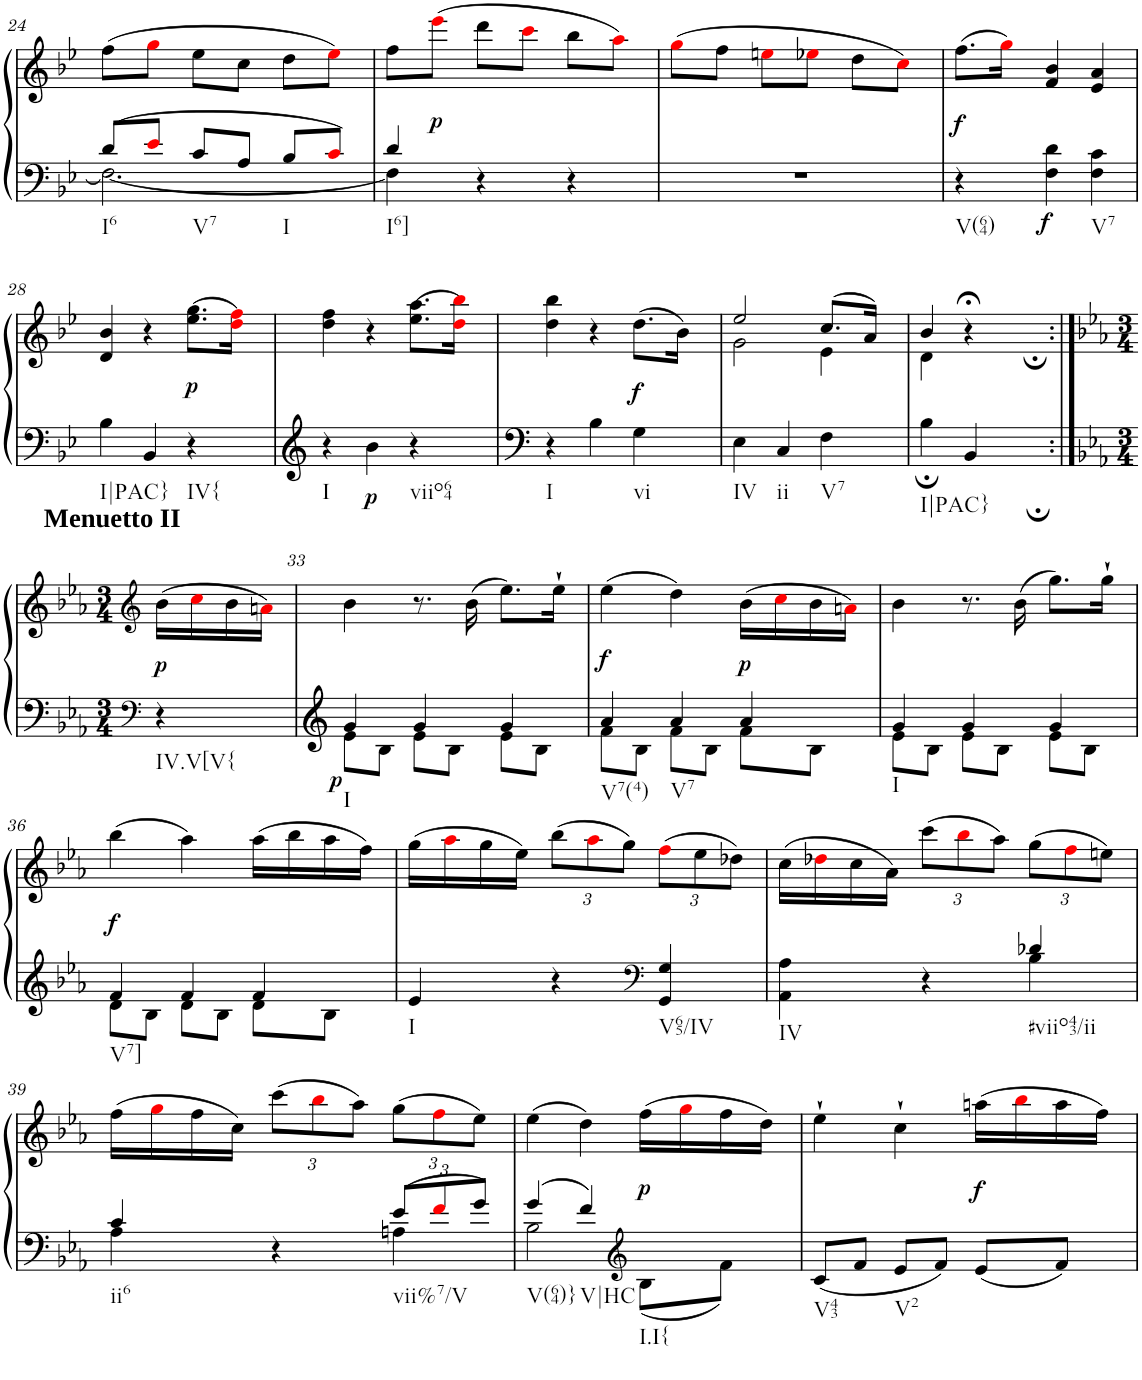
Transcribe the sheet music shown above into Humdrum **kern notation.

**kern	**kern	**dynam
*part1	*part1	*part1
*staff2	*staff1	*staff1/2
*I"Klavier linke Hand	*	*
!!LO:PB:g=z
*clefF4	*clefG2	*
*k[b-e-]	*k[b-e-]	*
*M3/4	*M3/4	*
=24	=24	=24
*^	*	*
!LO:TX:b:t=I6	!	!	!
8d/L	2.F\_	(8ff\L	.
8e-i/J	.	8ggi\J	.
!LO:TX:b:t=V7	!	!	!
8c/L	.	8ee-\L	.
8A/J	.	8cc\J	.
!LO:TX:b:t=I	!	!	!
8B-/L	.	8dd\L	.
8ci/J	.	8ee-i\J)	.
=25	=25	=25	=25
!LO:TX:b:t=I6]	!	!	!
4d/	4F\]	8ff\L	.
!	!	!	!LO:DY:b
.	.	(8eee-i\J	p
4r	4ryy	8ddd\L	.
.	.	8ccci\J	.
4r	4ryy	8bb-\L	.
.	.	8aai\J)	.
=26	=26	=26	=26
2.r	2.ryy	(8ggi\L	.
.	.	8ff\J	.
.	.	8eeni\L	.
.	.	8ee-Xi\J	.
.	.	8dd\L	.
.	.	8cci\J)	.
*v	*v	*	*
=27	=27	=27
!LO:TX:b:t=V(64)	!	!
!	!	!LO:DY:b
4r	(>8.ff\L	f
.	16ggi\Jk)	.
!	!	!LO:DY:b=2
4F\ 4d\	4f/ 4b-/	f
!LO:TX:b:t=V7	!	!
4F\ 4c\	4e-/ 4a/	.
!!LO:LB:g=z
=28	=28	=28
!LO:TX:b:t=I|PAC}	!	!
4B-\	4d/ 4b-/	.
4BB-/	4r	.
!LO:TX:b:t=IV{	!	!
!	!	!LO:DY:b
4r	(8.ee-\ 8.gg\L	p
.	16ddi\ 16ffi\Jk)	.
=29	=29	=29
!LO:TX:b:t=I	!	!
4r	4dd\ 4ff\	.
!	!	!LO:DY:b=2
4b-\	4r	p
!LO:TX:b:t=viio64	!	!
4r	(8.ee-\ 8.aa\L	.
.	16ddi\ 16bb-i\Jk)	.
=30	=30	=30
!LO:TX:b:t=I	!	!
4r	4dd\ 4bb-\	.
4B-\	4r	.
!LO:TX:b:t=vi	!	!
!	!	!LO:DY:b
4G\	(>8.dd\L	f
.	16b-\Jk)	.
=31	=31	=31
*	*^	*
!LO:TX:b:t=IV	!	!	!
4E-\	2ee-/	2g\	.
!LO:TX:b:t=ii	!	!	!
4C/	.	.	.
!LO:TX:b:t=V7	!	!	!
4F\	(8.cc/L	4e-\	.
.	16a/Jk)	.	.
=32	=32	=32	=32
!LO:TX:b:t=I|PAC}	!	!	!
4B-;\	4b-/	4d\	.
4BB-;/	4r;<	4r;yy	.
*	*v	*v	*
!!LO:LB:g=z
=32X2:|!	=32X2:|!	=32X2:|!
*clefF4	*clefG2	*
*k[b-e-a-]	*k[b-e-a-]	*
*M3/4	*M3/4	*
*	*^	*
!	!LO:TX:a:B:t=Menuetto II	!	!
!LO:TX:b:t=IV.V[V{	!	!	!
!	!	!	!LO:DY:b
*	*v	*v	*
4r	(16b-\LL	p
.	16cci\	.
.	16b-\	.
.	16ani\JJ)	.
=33	=33	=33
*^	*	*
!LO:TX:b:t=I	!	!	!
!	!	!	!LO:DY:b=2
4g/	8e-\L	4b-\	p
.	8B-\J	.	.
4g/	8e-\L	8.r	.
.	8B-\J	.	.
.	.	(16b-\	.
4g/	8e-\L	8.ee-\L)	.
.	8B-\J	.	.
.	.	16ee-`\Jk	.
=34	=34	=34	=34
!LO:TX:b:t=V7(4)	!	!	!
!	!	!	!LO:DY:b
4a-/	8f\L	(4ee-\	f
.	8B-\J	.	.
!LO:TX:b:t=V7	!	!	!
4a-/	8f\L	4dd\)	.
.	8B-\J	.	.
!	!	!	!LO:DY:b
4a-/	8f\L	(16b-\LL	p
.	.	16cci\	.
.	8B-\J	16b-\	.
.	.	16ani\JJ)	.
=35	=35	=35	=35
!LO:TX:b:t=I	!	!	!
4g/	8e-\L	4b-\	.
.	8B-\J	.	.
4g/	8e-\L	8.r	.
.	8B-\J	.	.
.	.	(16b-\	.
4g/	8e-\L	8.gg\L)	.
.	8B-\J	.	.
.	.	16gg`\Jk	.
!!LO:LB:g=z
=36	=36	=36	=36
!LO:TX:b:t=V7]	!	!	!
!	!	!	!LO:DY:b
4f/	8d\L	(4bb-\	f
.	8B-\J	.	.
4f/	8d\L	4aa-\)	.
.	8B-\J	.	.
4f/	8d\L	(16aa-\LL	.
.	.	16bb-\	.
.	8B-\J	16aa-\	.
.	.	16ff\JJ)	.
*v	*v	*	*
=37	=37	=37
!LO:TX:b:t=I	!	!
4e-/	(16gg\LL	.
.	16aa-i\	.
.	16gg\	.
.	16ee-\JJ)	.
*	*Xbrackettup	*
4r	(12bb-\L	.
.	12aa-i\	.
.	12gg\J)	.
*clefF4	*	*
!LO:TX:b:t=V65/IV	!	!
4GG/ 4G/	(12ffi\L	.
.	12ee-\	.
.	12dd-X\J)	.
=38	=38	=38
*^	*	*
!LO:TX:b:t=IV	!	!	!
4ryy	4AA-\ 4A-\	(16cc\LL	.
.	.	16dd-Xi\	.
.	.	16cc\	.
.	.	16a-\JJ)	.
4r	4ryy	(12ccc\L	.
.	.	12bb-i\	.
.	.	12aa-\J)	.
!LO:TX:b:t=#viio43/ii	!	!	!
4d-X/	4B-\	(12gg\L	.
.	.	12ffi\	.
.	.	12een\J)	.
!!LO:LB:g=z
=39	=39	=39	=39
!LO:TX:b:t=ii6	!	!	!
4c/	4A-\	(16ff\LL	.
.	.	16ggi\	.
.	.	16ff\	.
.	.	16cc\JJ)	.
4r	4ryy	(12ccc\L	.
.	.	12bb-i\	.
.	.	12aa-\J)	.
*Xbrackettup	*	*	*
!LO:TX:b:t=vii%7/V	!	!	!
12e-/L	4An\	(12gg\L	.
12fi/	.	12ffi\	.
12g/J	.	12ee-\J)	.
=40	=40	=40	=40
!LO:TX:b:t=V(64)}	!	!	!
4g/	2B-\	(4ee-\	.
!LO:TX:b:t=V|HC	!	!	!
4f/	.	4dd\)	.
*clefG2	*	*	*
!LO:TX:b:t=I.I{	!	!	!
!	!	!	!LO:DY:b
4ryy	8B-\L	(16ff\LL	p
.	.	16ggi\	.
.	8f\J	16ff\	.
.	.	16dd\JJ)	.
*v	*v	*	*
=41	=41	=41
!LO:TX:b:t=V43	!	!
8c/L	4ee-`\	.
8f/J	.	.
!LO:TX:b:t=V2	!	!
8e-/L	4cc`\	.
8f/J	.	.
!	!	!LO:DY:b
8e-/L	(16aan\LL	f
.	16bb-i\	.
8f/J	16aa\	.
.	16ff\JJ)	.
=	=	=
*-	*-	*-
